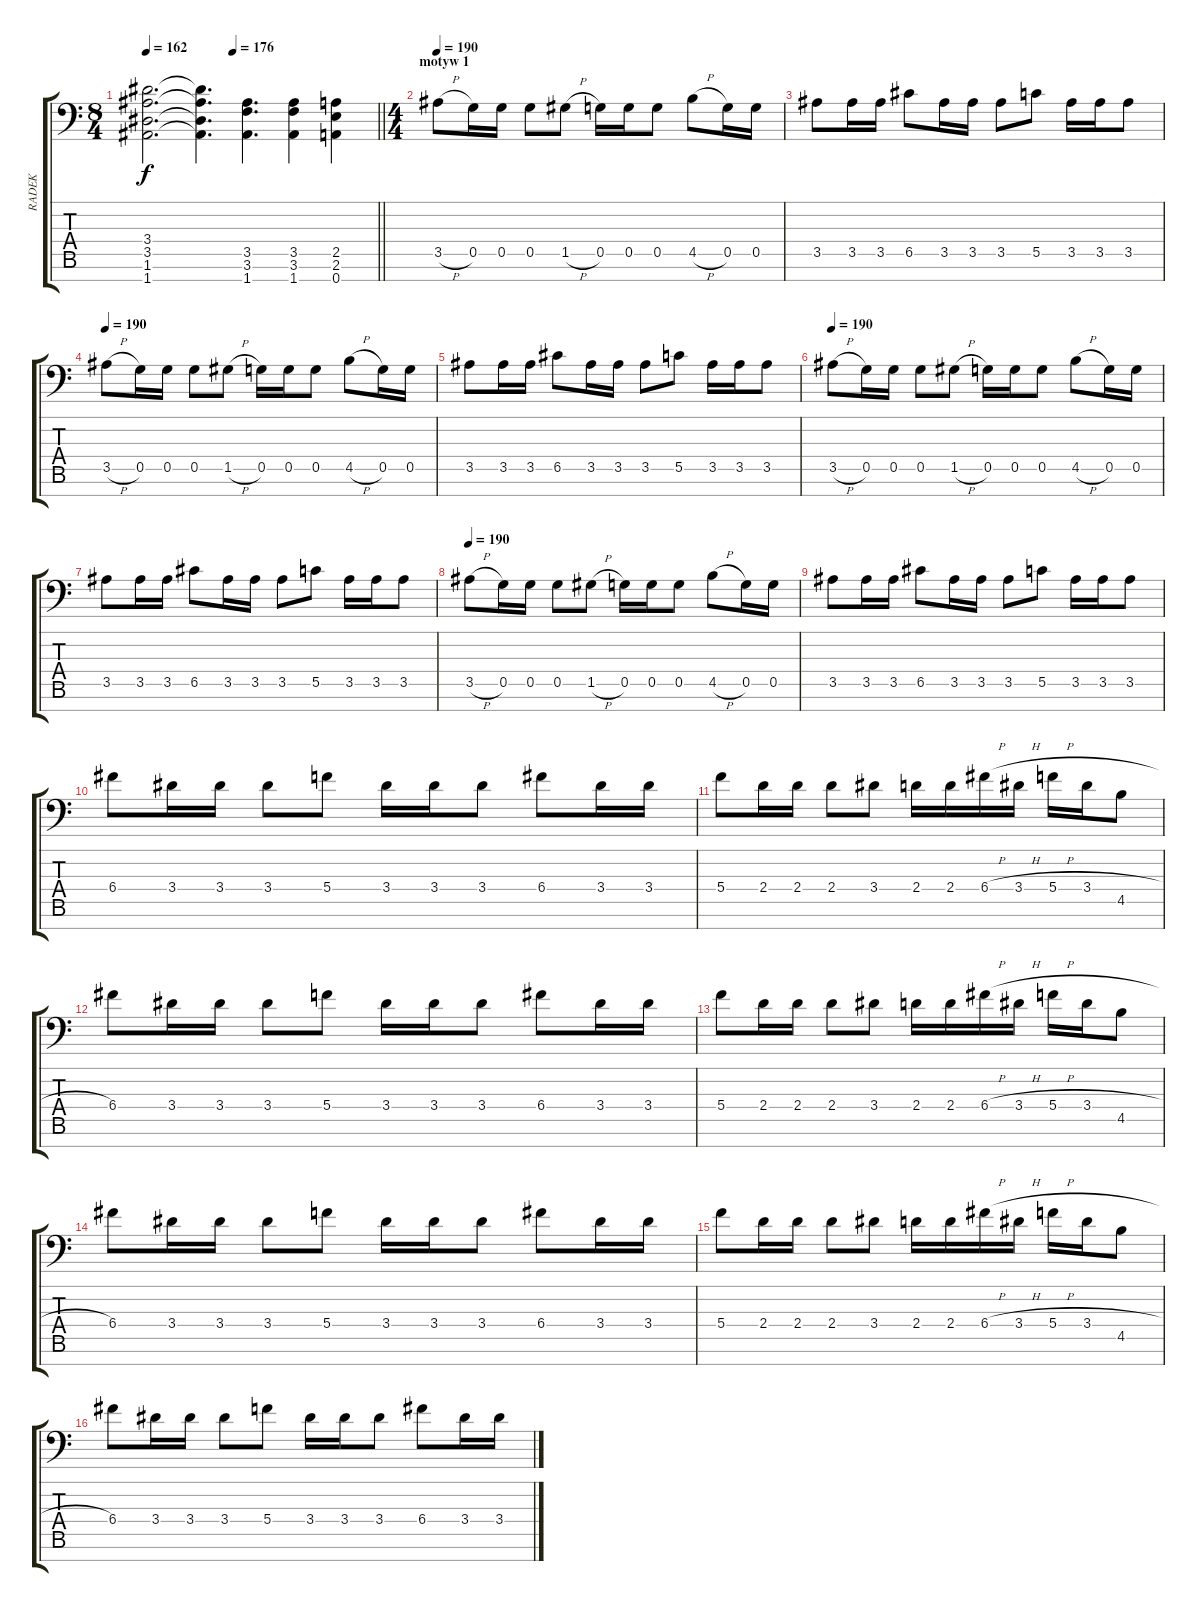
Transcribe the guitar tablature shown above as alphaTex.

\track ("RADEK" "RADEK") {instrument distortionguitar}
\staff {score tabs}
\tuning (D4 A3 F3 C3 G2 D2 A1) {hide}
\ts (8 4)
\tempo 162
\tempo (176 0.375)
\clef f4
\barLineRight lightlight
\ks c
(3.4 3.5 1.6 1.7).2{d dy f} (3.4{t} 3.5{t} 1.6{t} 1.7{t}).4{d} (3.5 3.6 1.7).4{d} (3.5 3.6 1.7).4 (2.5 2.6 0.7).4 |
\ts (4 4)
\section ("" "motyw 1")
\tempo 190
3.5{h}.8 0.5.16 0.5.16 0.5.8 1.5{h}.8 0.5.16 0.5.16 0.5.8 4.5{h}.8 0.5.16 0.5.16 |
3.5.8 3.5.16 3.5.16 6.5.8 3.5.16 3.5.16 3.5.8 5.5.8 3.5.16 3.5.16 3.5.8 |
\tempo 190
3.5{h}.8 0.5.16 0.5.16 0.5.8 1.5{h}.8 0.5.16 0.5.16 0.5.8 4.5{h}.8 0.5.16 0.5.16 |
3.5.8 3.5.16 3.5.16 6.5.8 3.5.16 3.5.16 3.5.8 5.5.8 3.5.16 3.5.16 3.5.8 |
\tempo 190
3.5{h}.8 0.5.16 0.5.16 0.5.8 1.5{h}.8 0.5.16 0.5.16 0.5.8 4.5{h}.8 0.5.16 0.5.16 |
3.5.8 3.5.16 3.5.16 6.5.8 3.5.16 3.5.16 3.5.8 5.5.8 3.5.16 3.5.16 3.5.8 |
\tempo 190
3.5{h}.8 0.5.16 0.5.16 0.5.8 1.5{h}.8 0.5.16 0.5.16 0.5.8 4.5{h}.8 0.5.16 0.5.16 |
3.5.8 3.5.16 3.5.16 6.5.8 3.5.16 3.5.16 3.5.8 5.5.8 3.5.16 3.5.16 3.5.8 |
6.4.8 3.4.16 3.4.16 3.4.8 5.4.8 3.4.16 3.4.16 3.4.8 6.4.8 3.4.16 3.4.16 |
5.4.8 2.4.16 2.4.16 2.4.8 3.4.8 2.4.16 2.4.16 6.4{h}.16 3.4{h}.16 5.4{h}.16 3.4{h}.16 4.5.8 |
6.4.8 3.4.16 3.4.16 3.4.8 5.4.8 3.4.16 3.4.16 3.4.8 6.4.8 3.4.16 3.4.16 |
5.4.8 2.4.16 2.4.16 2.4.8 3.4.8 2.4.16 2.4.16 6.4{h}.16 3.4{h}.16 5.4{h}.16 3.4{h}.16 4.5.8 |
6.4.8 3.4.16 3.4.16 3.4.8 5.4.8 3.4.16 3.4.16 3.4.8 6.4.8 3.4.16 3.4.16 |
5.4.8 2.4.16 2.4.16 2.4.8 3.4.8 2.4.16 2.4.16 6.4{h}.16 3.4{h}.16 5.4{h}.16 3.4{h}.16 4.5.8 |
6.4.8 3.4.16 3.4.16 3.4.8 5.4.8 3.4.16 3.4.16 3.4.8 6.4.8 3.4.16 3.4.16
